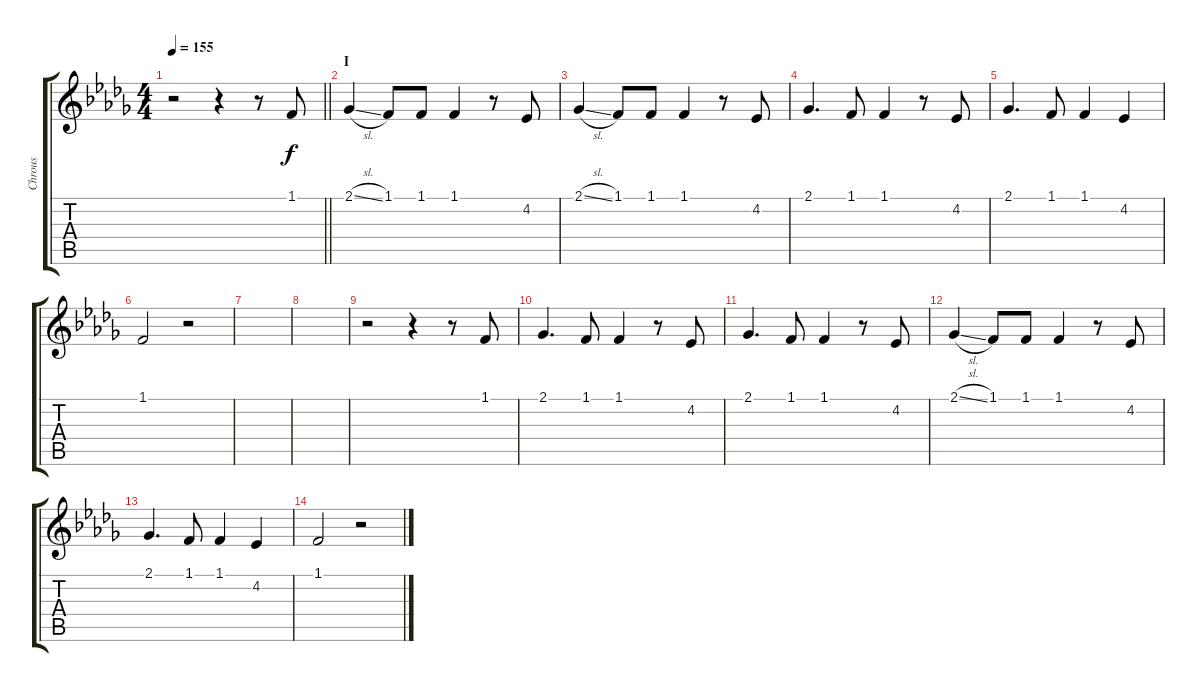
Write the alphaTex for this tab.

\track ("Chrous" "Chrous") {instrument flute}
\staff {score tabs}
\tuning (E4 B3 G3 D3 A2 E2) {hide}
\ts (4 4)
\tempo 155
\clef g2
\barLineRight lightlight
\ks db
r.2{dy f} r.4 r.8 1.1.8 |
\section ("" "I")
2.1{sl}.4 1.1.8 1.1.8 1.1.4 r.8 4.2.8 |
2.1{sl}.4 1.1.8 1.1.8 1.1.4 r.8 4.2.8 |
2.1.4{d} 1.1.8 1.1.4 r.8 4.2.8 |
2.1.4{d} 1.1.8 1.1.4 4.2.4 |
1.1.2 r.2 |
|
|
r.2 r.4 r.8 1.1.8 |
2.1.4{d} 1.1.8 1.1.4 r.8 4.2.8 |
2.1.4{d} 1.1.8 1.1.4 r.8 4.2.8 |
2.1{sl}.4 1.1.8 1.1.8 1.1.4 r.8 4.2.8 |
2.1.4{d} 1.1.8 1.1.4 4.2.4 |
1.1.2 r.2
